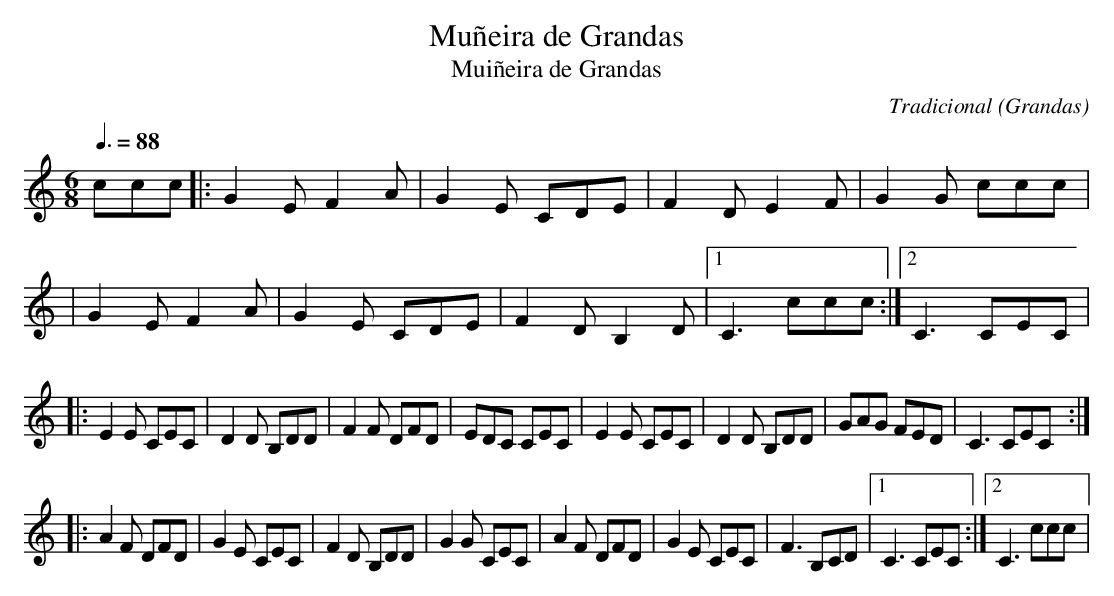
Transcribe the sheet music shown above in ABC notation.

X:1
T:Muñeira de Grandas
T:Muiñeira de Grandas
C:Tradicional
O:Grandas
M:6/8
L:1/8
Q:3/8=88
K:C
ccc|: G2 E F2 A|G2 E CDE|F2 D E2 F|G2 G ccc|
|G2 E F2 A|G2 E CDE|F2 D B,2 D|[1 C3 ccc :|[2 C3 CEC|
|: E2 E CEC|D2 D B,DD|F2 F DFD|EDC CEC|E2 E CEC|D2 D B,DD|GAG FED|C3 CEC :|
|: A2 F DFD|G2 E CEC|F2 D B,DD|G2 G CEC|A2 F DFD|G2 E CEC|F3 B,CD|[1 C3 CEC :|[2 C3 ccc|
